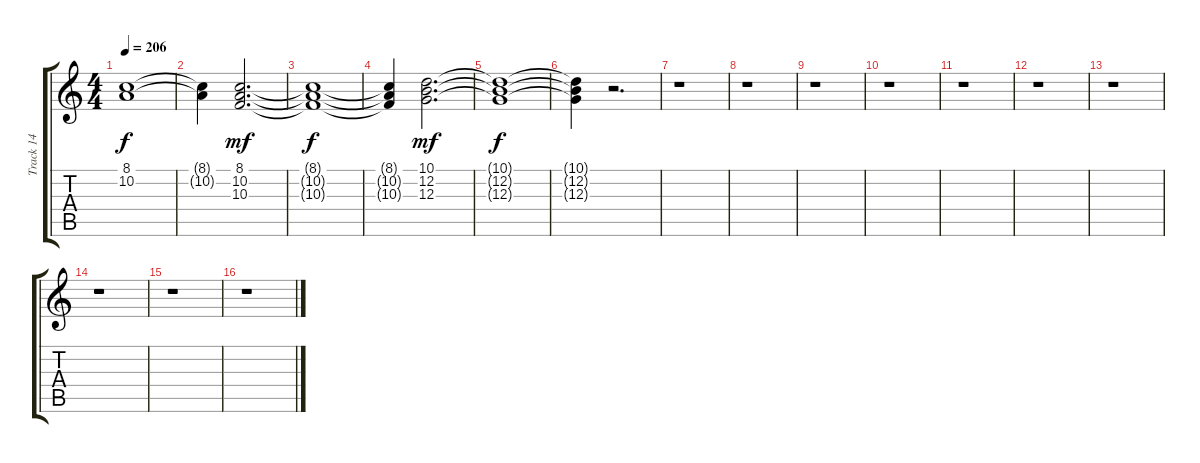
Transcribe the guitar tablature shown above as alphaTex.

\track ("Track 14" "Track 14") {instrument churchorgan}
\staff {score tabs}
\tuning (E4 B3 G3 D3 A2 E2) {hide}
\ts (4 4)
\tempo 206
\clef g2
\ks c
(8.1{t} 10.2{t}).1{dy f} |
(8.1{t} 10.2{t}).4 (8.1 10.2 10.3).2{d dy mf} |
(8.1{t} 10.2{t} 10.3{t}).1{dy f} |
(8.1{t} 10.2{t} 10.3{t}).4 (10.1 12.2 12.3).2{d dy mf} |
(10.1{t} 12.2{t} 12.3{t}).1{dy f} |
(10.1{t} 12.2{t} 12.3{t}).4 r.2{d} |
r.1 |
r.1 |
r.1 |
r.1 |
r.1 |
r.1 |
r.1 |
r.1 |
r.1 |
r.1
